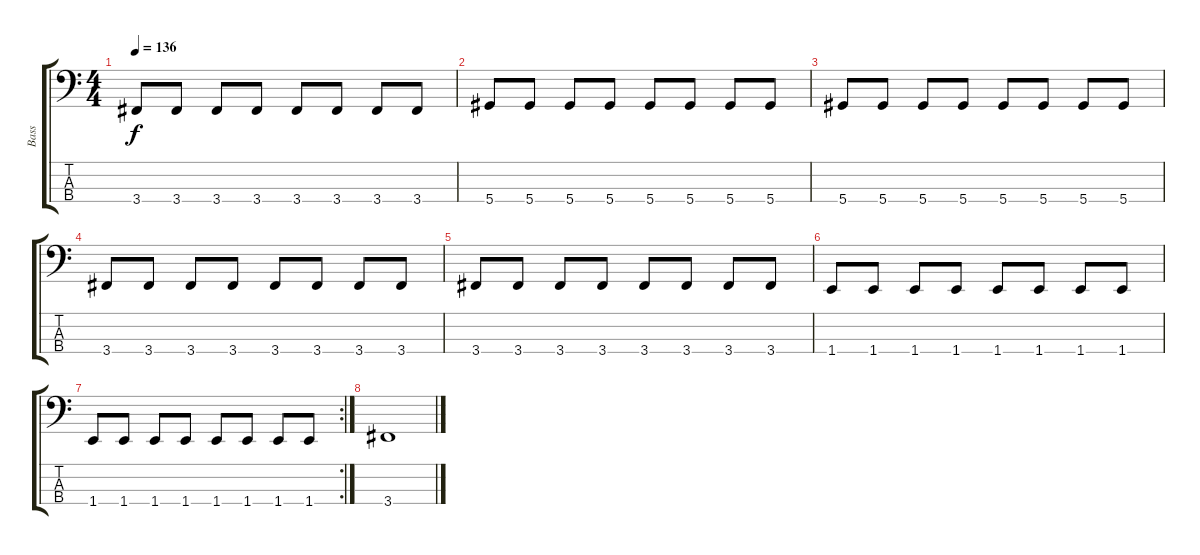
\track ("Bass" "Bass") {instrument electricbasspick}
\staff {score tabs}
\tuning (Gb2 Db2 Ab1 Eb1) {hide}
\ts (4 4)
\tempo 136
\clef f4
\ks c
3.4.8{dy f} 3.4.8 3.4.8 3.4.8 3.4.8 3.4.8 3.4.8 3.4.8 |
5.4.8 5.4.8 5.4.8 5.4.8 5.4.8 5.4.8 5.4.8 5.4.8 |
5.4.8 5.4.8 5.4.8 5.4.8 5.4.8 5.4.8 5.4.8 5.4.8 |
3.4.8 3.4.8 3.4.8 3.4.8 3.4.8 3.4.8 3.4.8 3.4.8 |
3.4.8 3.4.8 3.4.8 3.4.8 3.4.8 3.4.8 3.4.8 3.4.8 |
1.4.8 1.4.8 1.4.8 1.4.8 1.4.8 1.4.8 1.4.8 1.4.8 |
\rc 2
1.4.8 1.4.8 1.4.8 1.4.8 1.4.8 1.4.8 1.4.8 1.4.8 |
3.4.1
